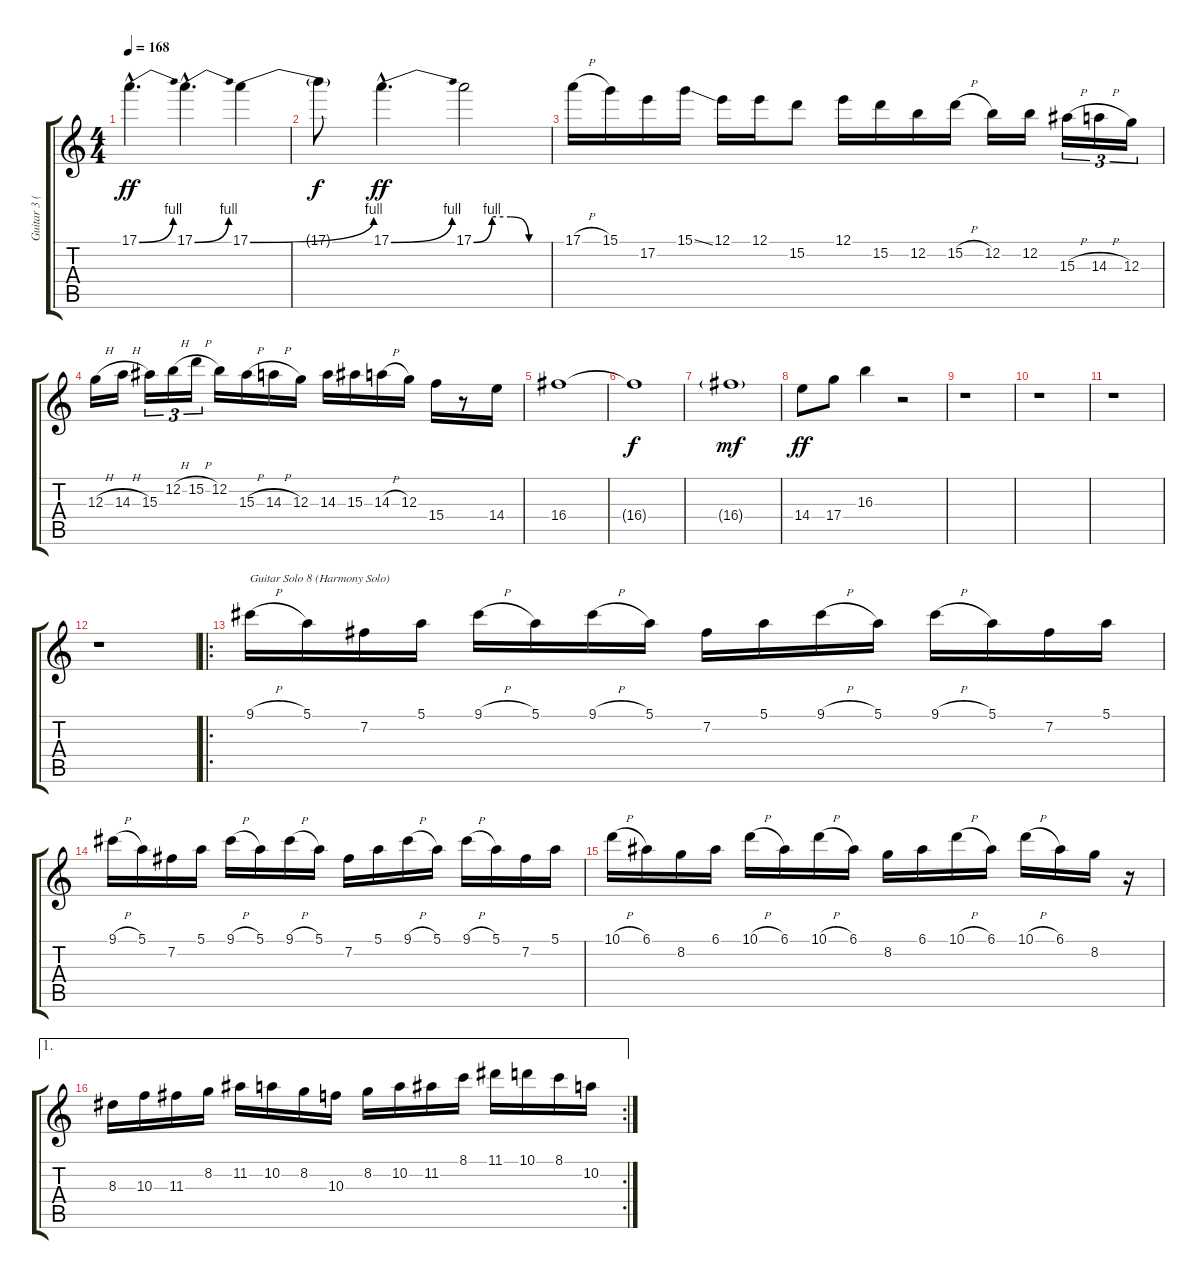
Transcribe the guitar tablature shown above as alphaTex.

\track ("Guitar 3 (Dave Mustaine's Solos)" "Guitar 3 (") {instrument distortionguitar}
\staff {score tabs}
\tuning (E4 B3 G3 D3 A2 E2) {hide}
\ts (4 4)
\tempo 168
\clef g2
\ks c
17.1{be (bend 0 0 60 4) hac}.4{d dy ff} 17.1{be (bend 0 0 60 4) hac}.4{d} 17.1{be (bend 0 0 60 4)}.4 |
17.1{t}.8{dy f} 17.1{be (bend 0 0 60 4) hac}.4{d dy ff} 17.1{be (custom 0 0 15 4 30 4 45 0 60 0)}.2 |
17.1{h}.16 15.1.16 17.2.16 15.1{ss}.16 12.1.16 12.1.16 15.2.8 12.1.16 15.2.16 12.2.16 15.2{h}.16 12.2.16 12.2.16 15.3{h}.16{tu (3 2)} 14.3{h}.16{tu (3 2)} 12.3.16{tu (3 2)} |
12.3{h}.16 14.3{h}.16 15.3.16{tu (3 2)} 12.2{h}.16{tu (3 2)} 15.2{h}.16{tu (3 2)} 12.2.16 15.3{h}.16 14.3{h}.16 12.3.16 14.3.16 15.3.16 14.3{h}.16 12.3.16 15.4.16 r.8 14.4.16 |
16.4.1 |
16.4{t}.1{dy f} |
16.4{g}.1{dy mf} |
14.4.8{dy ff} 17.4.8 16.3.4 r.2 |
r.1 |
r.1 |
r.1 |
r.1 |
\ro
9.1{h}.16{txt "Guitar Solo 8 (Harmony Solo)"} 5.1.16 7.2.16 5.1.16 9.1{h}.16 5.1.16 9.1{h}.16 5.1.16 7.2.16 5.1.16 9.1{h}.16 5.1.16 9.1{h}.16 5.1.16 7.2.16 5.1.16 |
9.1{h}.16 5.1.16 7.2.16 5.1.16 9.1{h}.16 5.1.16 9.1{h}.16 5.1.16 7.2.16 5.1.16 9.1{h}.16 5.1.16 9.1{h}.16 5.1.16 7.2.16 5.1.16 |
10.1{h}.16 6.1.16 8.2.16 6.1.16 10.1{h}.16 6.1.16 10.1{h}.16 6.1.16 8.2.16 6.1.16 10.1{h}.16 6.1.16 10.1{h}.16 6.1.16 8.2.16 r.16 |
\ae 1
\rc 2
8.3.16 10.3.16 11.3.16 8.2.16 11.2.16 10.2.16 8.2.16 10.3.16 8.2.16 10.2.16 11.2.16 8.1.16 11.1.16 10.1.16 8.1.16 10.2.16
